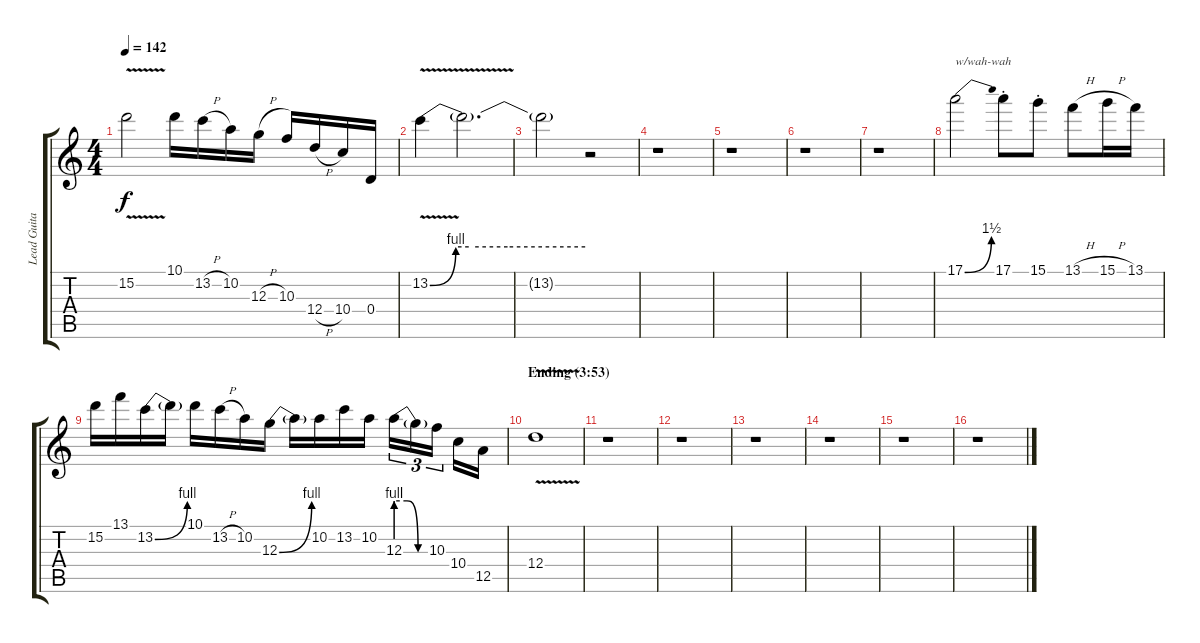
\track ("Lead Guitar Licks (Slash)" "Lead Guita") {instrument overdrivenguitar}
\staff {score tabs}
\tuning (E4 B3 G3 D3 A2 E2) {hide}
\ts (4 4)
\tempo 142
\clef g2
\ks c
15.2{v}.2{dy f} 10.1.16 13.2{h}.16 10.2.16 12.3{h}.16 10.3.16 12.4{h}.16 10.4.16 0.4.16 |
13.2{be (custom 0 0 10 4 15 4 30 4 60 4) v}.4 13.2{t}.2{d} |
13.2{t}.2 r.2 |
r.1 |
r.1 |
r.1 |
r.1 |
17.1{be (bend 0 0 60 6)}.2{txt "w/wah-wah"} 17.1{st}.8 15.1{st}.8 13.1{h}.8 15.1{h}.16 13.1.16 |
15.2.16 13.1.16 13.2{be (bend 0 0 60 4)}.16 13.2{t}.16 10.1.16 13.2{h}.16 10.2.16 12.3{be (bend 0 0 60 4)}.16 12.3{t}.16 10.2.16 13.2.16 10.2.16 12.3{be (custom 0 4 20 4 40 0 60 0)}.16{tu (3 2)} 12.3{t}.16{tu (3 2)} 10.3.16{tu (3 2) beam splitsecondary} 10.4.16 12.5.16 |
\section ("" "Ending (3:53)")
12.4{v}.1 |
r.1 |
r.1 |
r.1 |
r.1 |
r.1 |
r.1
